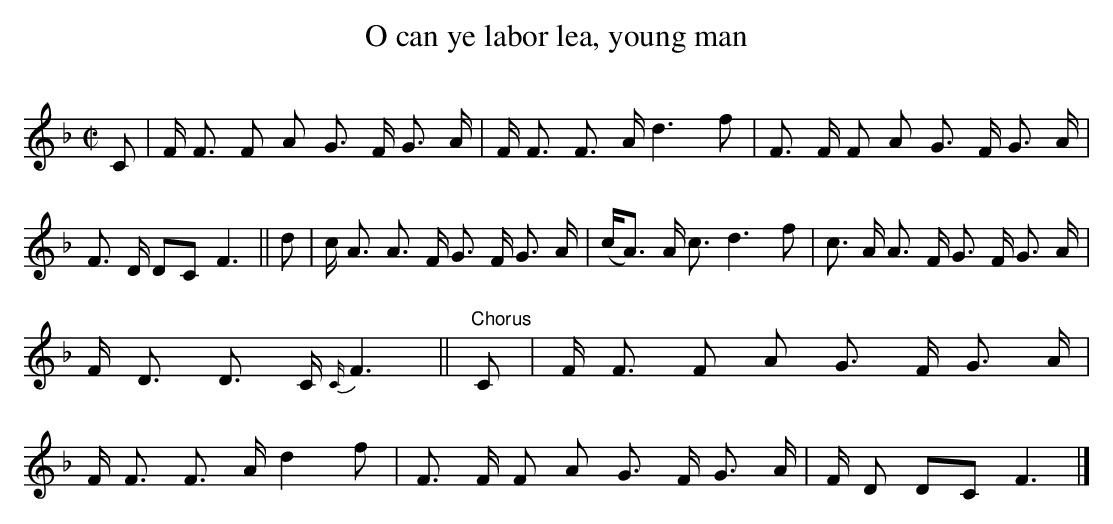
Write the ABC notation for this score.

X:1
T:O can ye labor lea, young man
Q:120
L:1/8
M:C|
K:F
C|F/ F3/2 F A G3/2 F/ G3/2 A/|F/ F3/2 F3/2 A/d3f|\
F3/2 F/ F A G3/2 F/ G3/2 A/|F3/2 D/ DCF3||\
d|c/ A3/2 A3/2 F/ G3/2 F/ G3/2 A/|(c/A3/2) A/ c3/2 d3f|\
c3/2 A/ A3/2 F/ G3/2 F/ G3/2 A/|F/ D3/2 D3/2 C/{C/}F3||\
"Chorus"C|F/ F3/2 F A G3/2 F/ G3/2 A/|F/ F3/2 F3/2  A/ d2 f|\
F3/2 F/ F A G3/2 F/ G3/2 A/|F/ D DC F3|]
